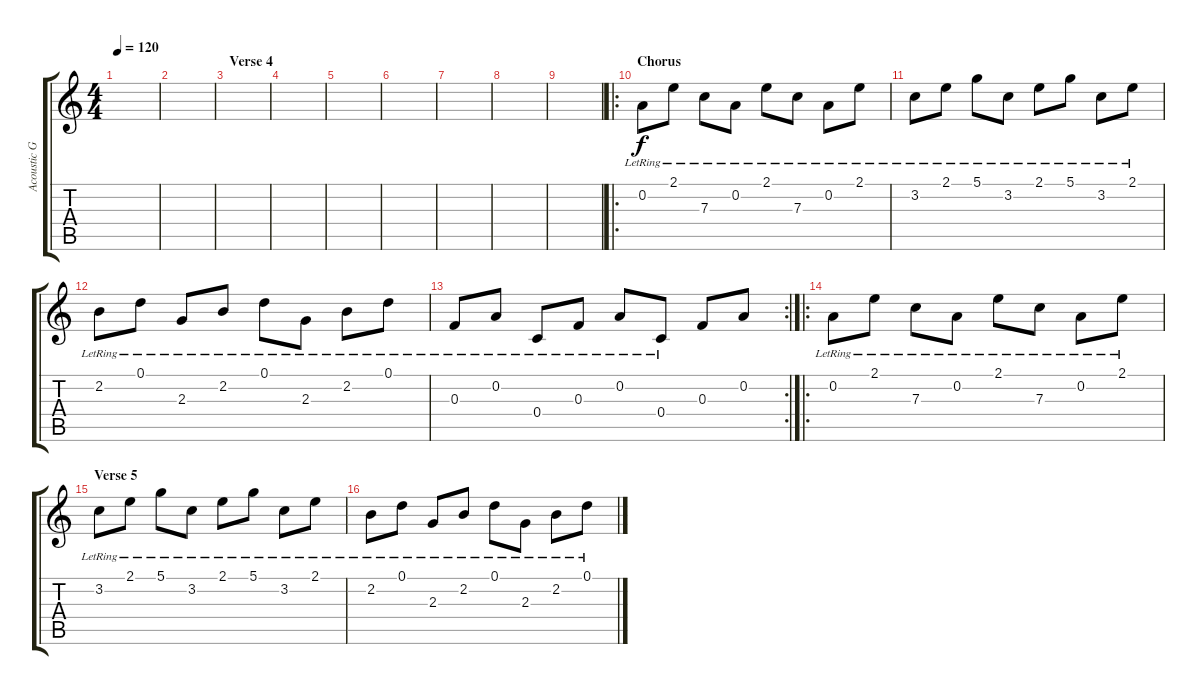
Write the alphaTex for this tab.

\track ("Acoustic Guitar 2" "Acoustic G") {instrument acousticguitarsteel}
\staff {score tabs}
\tuning (D4 A3 F3 C3 G2 D2) {hide}
\ts (4 4)
\tempo 120
\clef g2
\ks c
|
|
\section ("" "Verse 4")
|
|
|
|
|
|
|
\ro
\section ("" "Chorus")
0.2{lr}.8 2.1{lr}.8 7.3{lr}.8 0.2{lr}.8 2.1{lr}.8 7.3{lr}.8 0.2{lr}.8 2.1{lr}.8 |
3.2{lr}.8 2.1{lr}.8 5.1{lr}.8 3.2{lr}.8 2.1{lr}.8 5.1{lr}.8 3.2{lr}.8 2.1{lr}.8 |
2.2{lr}.8 0.1{lr}.8 2.3{lr}.8 2.2{lr}.8 0.1{lr}.8 2.3{lr}.8 2.2{lr}.8 0.1{lr}.8 |
\rc 2
0.3{lr}.8 0.2{lr}.8 0.4{lr}.8 0.3{lr}.8 0.2{lr}.8 0.4{lr}.8 0.3.8 0.2.8 |
\ro
0.2{lr}.8 2.1{lr}.8 7.3{lr}.8 0.2{lr}.8 2.1{lr}.8 7.3{lr}.8 0.2{lr}.8 2.1{lr}.8 |
\section ("" "Verse 5")
3.2{lr}.8 2.1{lr}.8 5.1{lr}.8 3.2{lr}.8 2.1{lr}.8 5.1{lr}.8 3.2{lr}.8 2.1{lr}.8 |
2.2{lr}.8 0.1{lr}.8 2.3{lr}.8 2.2{lr}.8 0.1{lr}.8 2.3{lr}.8 2.2{lr}.8 0.1{lr}.8
